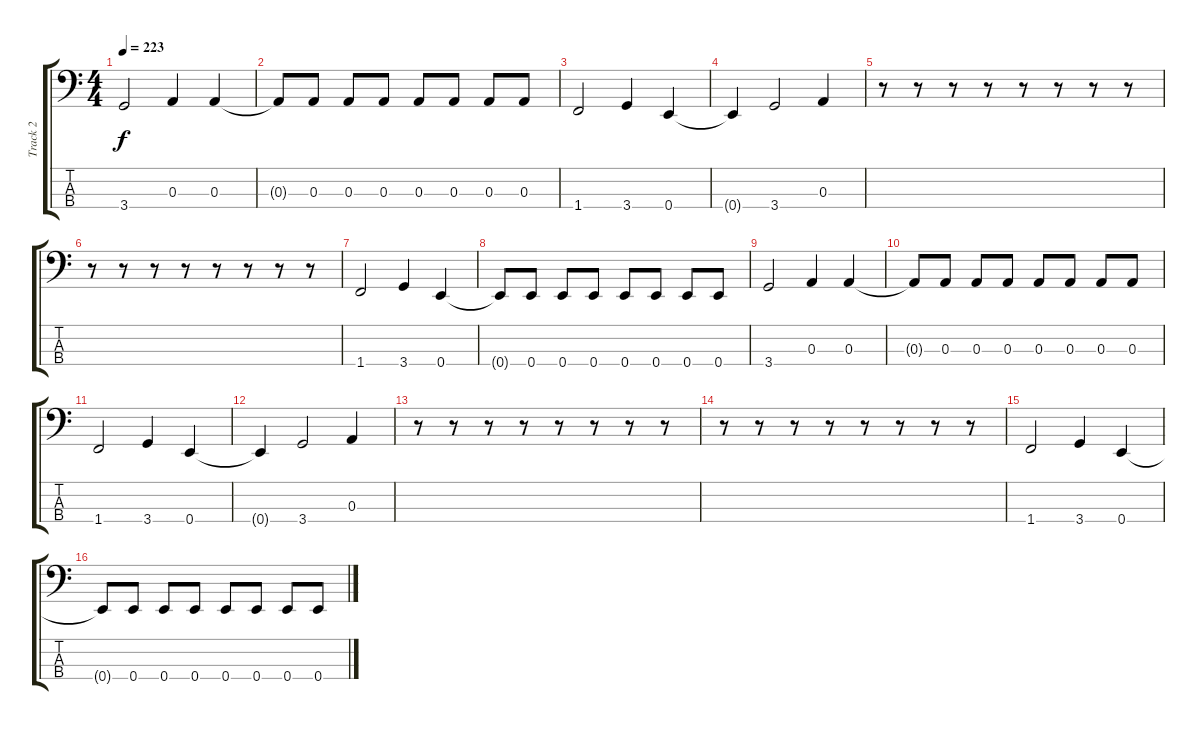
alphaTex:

\track ("Track 2" "Track 2") {instrument slapbass1}
\staff {score tabs}
\tuning (G2 D2 A1 E1) {hide}
\ts (4 4)
\tempo 223
\clef f4
\ks c
3.4.2{dy f} 0.3.4 0.3.4 |
0.3{t}.8 0.3.8 0.3.8 0.3.8 0.3.8 0.3.8 0.3.8 0.3.8 |
1.4.2 3.4.4 0.4.4 |
0.4{t}.4 3.4.2 0.3.4 |
r.8 r.8 r.8 r.8 r.8 r.8 r.8 r.8 |
r.8 r.8 r.8 r.8 r.8 r.8 r.8 r.8 |
1.4.2 3.4.4 0.4.4 |
0.4{t}.8 0.4.8 0.4.8 0.4.8 0.4.8 0.4.8 0.4.8 0.4.8 |
3.4.2 0.3.4 0.3.4 |
0.3{t}.8 0.3.8 0.3.8 0.3.8 0.3.8 0.3.8 0.3.8 0.3.8 |
1.4.2 3.4.4 0.4.4 |
0.4{t}.4 3.4.2 0.3.4 |
r.8 r.8 r.8 r.8 r.8 r.8 r.8 r.8 |
r.8 r.8 r.8 r.8 r.8 r.8 r.8 r.8 |
1.4.2 3.4.4 0.4.4 |
0.4{t}.8 0.4.8 0.4.8 0.4.8 0.4.8 0.4.8 0.4.8 0.4.8
